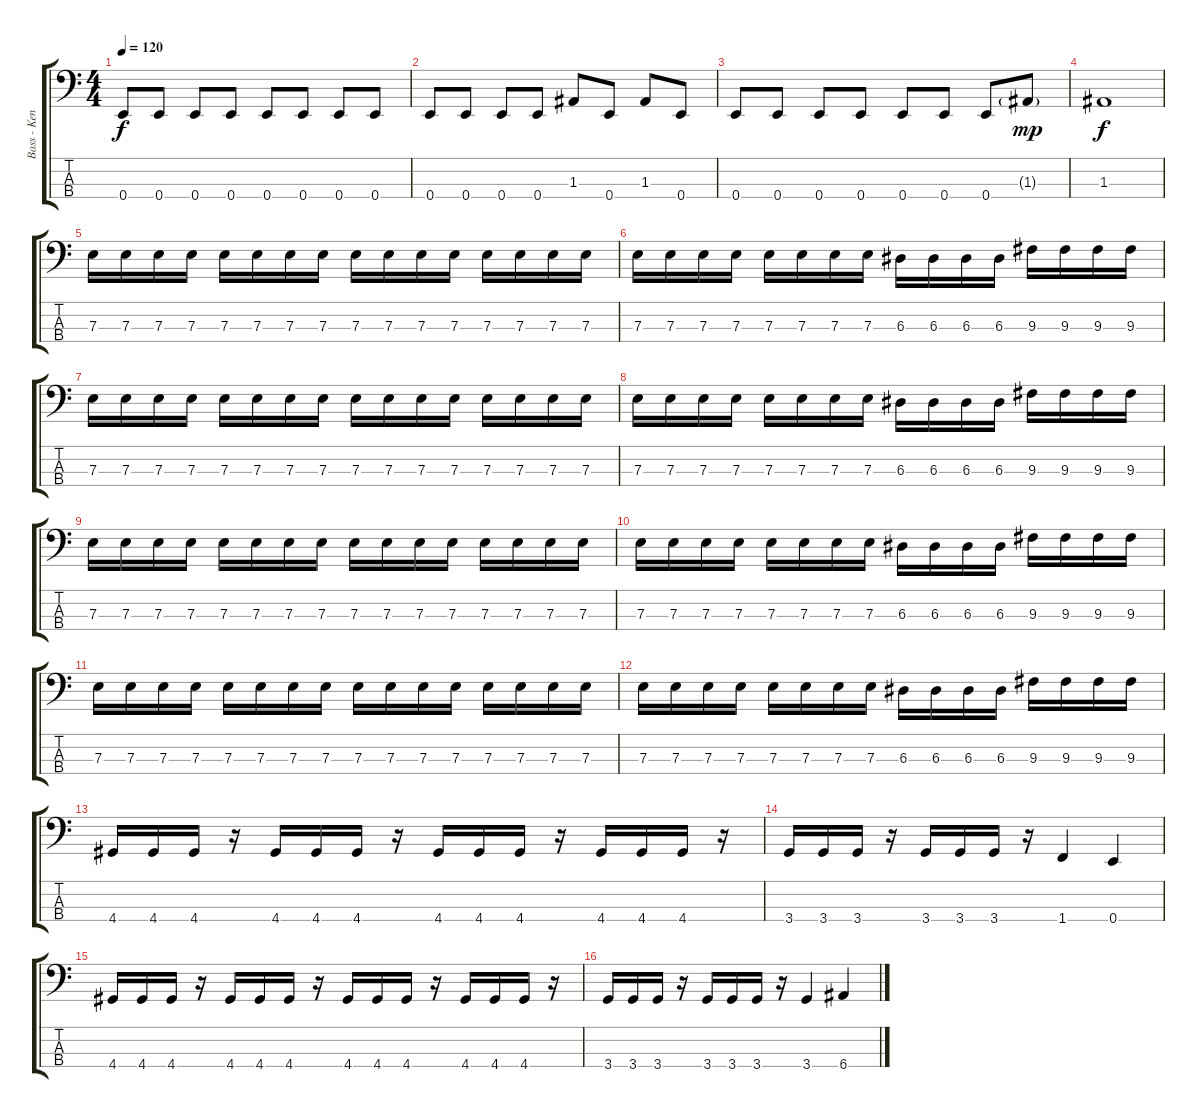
\track ("Bass - Kenneth" "Bass - Ken") {instrument acousticguitarsteel}
\staff {score tabs}
\tuning (G2 D2 A1 E1) {hide}
\ts (4 4)
\tempo 120
\clef f4
\ks c
0.4.8{dy f} 0.4.8 0.4.8 0.4.8 0.4.8 0.4.8 0.4.8 0.4.8 |
0.4.8 0.4.8 0.4.8 0.4.8 1.3.8 0.4.8 1.3.8 0.4.8 |
0.4.8 0.4.8 0.4.8 0.4.8 0.4.8 0.4.8 0.4.8 1.3{g}.8{dy mp} |
1.3.1{dy f} |
7.3.16 7.3.16 7.3.16 7.3.16 7.3.16 7.3.16 7.3.16 7.3.16 7.3.16 7.3.16 7.3.16 7.3.16 7.3.16 7.3.16 7.3.16 7.3.16 |
7.3.16 7.3.16 7.3.16 7.3.16 7.3.16 7.3.16 7.3.16 7.3.16 6.3.16 6.3.16 6.3.16 6.3.16 9.3.16 9.3.16 9.3.16 9.3.16 |
7.3.16 7.3.16 7.3.16 7.3.16 7.3.16 7.3.16 7.3.16 7.3.16 7.3.16 7.3.16 7.3.16 7.3.16 7.3.16 7.3.16 7.3.16 7.3.16 |
7.3.16 7.3.16 7.3.16 7.3.16 7.3.16 7.3.16 7.3.16 7.3.16 6.3.16 6.3.16 6.3.16 6.3.16 9.3.16 9.3.16 9.3.16 9.3.16 |
7.3.16 7.3.16 7.3.16 7.3.16 7.3.16 7.3.16 7.3.16 7.3.16 7.3.16 7.3.16 7.3.16 7.3.16 7.3.16 7.3.16 7.3.16 7.3.16 |
7.3.16 7.3.16 7.3.16 7.3.16 7.3.16 7.3.16 7.3.16 7.3.16 6.3.16 6.3.16 6.3.16 6.3.16 9.3.16 9.3.16 9.3.16 9.3.16 |
7.3.16 7.3.16 7.3.16 7.3.16 7.3.16 7.3.16 7.3.16 7.3.16 7.3.16 7.3.16 7.3.16 7.3.16 7.3.16 7.3.16 7.3.16 7.3.16 |
7.3.16 7.3.16 7.3.16 7.3.16 7.3.16 7.3.16 7.3.16 7.3.16 6.3.16 6.3.16 6.3.16 6.3.16 9.3.16 9.3.16 9.3.16 9.3.16 |
4.4.16 4.4.16 4.4.16 r.16 4.4.16 4.4.16 4.4.16 r.16 4.4.16 4.4.16 4.4.16 r.16 4.4.16 4.4.16 4.4.16 r.16 |
3.4.16 3.4.16 3.4.16 r.16 3.4.16 3.4.16 3.4.16 r.16 1.4.4 0.4.4 |
4.4.16 4.4.16 4.4.16 r.16 4.4.16 4.4.16 4.4.16 r.16 4.4.16 4.4.16 4.4.16 r.16 4.4.16 4.4.16 4.4.16 r.16 |
3.4.16 3.4.16 3.4.16 r.16 3.4.16 3.4.16 3.4.16 r.16 3.4.4 6.4.4
